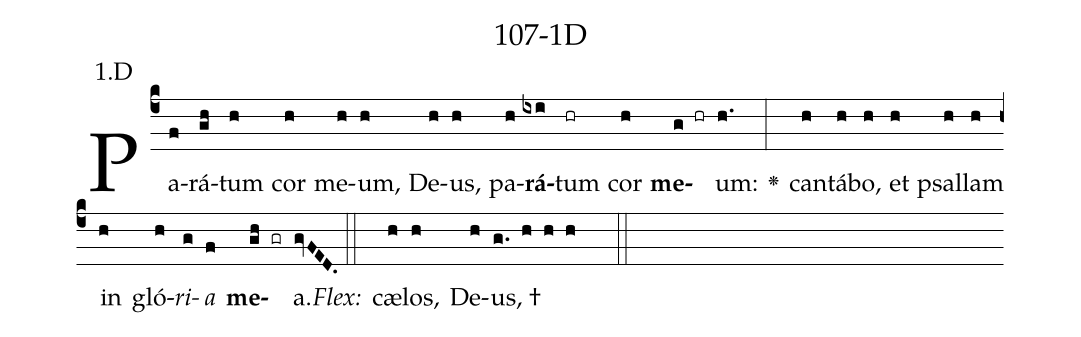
name: 107-1D;
annotation: 1.D;
%%
(c4)Pa(f)rá(gh)tum(h) cor(h) me(h)um,(h) De(h)us,(h) pa(h)<b>rá</b>(ixi)tum(hr) cor(h) <b>me</b>(g hr)um:(h.) <v>\greheightstar</v>(:) can(h)tá(h)bo,(h) et(h) psal(h)lam(h) in(h) gló(h)<i>ri</i>(g)<i>a</i>(f) <b>me</b>(gh gr)a.(gvFED.) (::)
<i>Flex:</i>()  cæ(h)los,(h) De(h)us, †(g. h h h  ::)

%E(h) u(h) o(g) u(f) a(gh) e.(gvFED.) (::)
